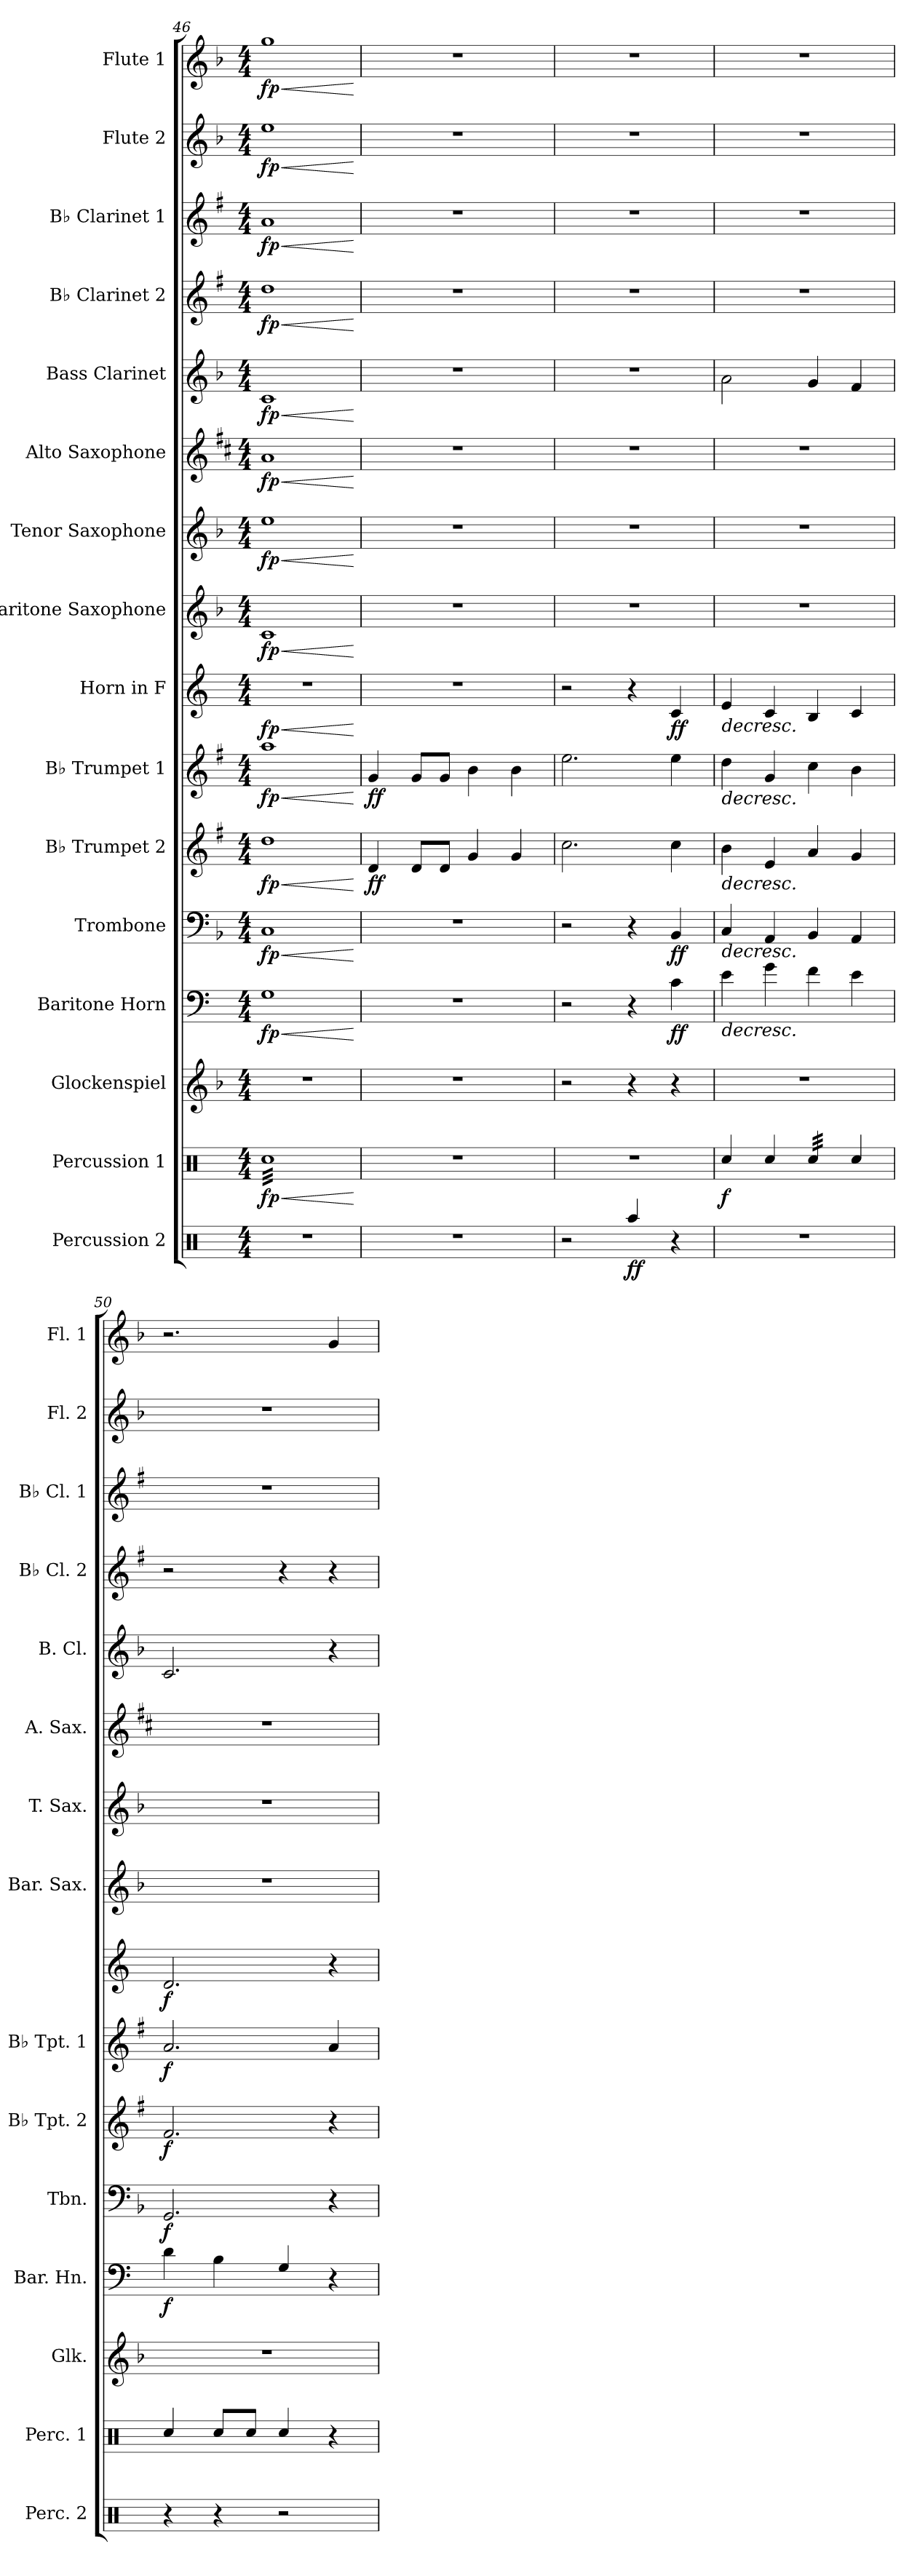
**kern	**dynam	**kern	**dynam	**kern	**kern	**dynam	**kern	**dynam	**kern	**dynam	**kern	**dynam	**kern	**dynam	**kern	**dynam	**kern	**dynam	**kern	**dynam	**kern	**dynam	**kern	**dynam	**kern	**dynam	**kern	**dynam	**kern	**dynam
*part16	*part16	*part15	*part15	*part14	*part13	*part13	*part12	*part12	*part11	*part11	*part10	*part10	*part9	*part9	*part8	*part8	*part7	*part7	*part6	*part6	*part5	*part5	*part4	*part4	*part3	*part3	*part2	*part2	*part1	*part1
*staff16	*staff16	*staff15	*staff15	*staff14	*staff13	*staff13	*staff12	*staff12	*staff11	*staff11	*staff10	*staff10	*staff9	*staff9	*staff8	*staff8	*staff7	*staff7	*staff6	*staff6	*staff5	*staff5	*staff4	*staff4	*staff3	*staff3	*staff2	*staff2	*staff1	*staff1
*I"Percussion 2	*	*I"Percussion 1	*	*I"Glockenspiel	*I"Baritone Horn	*	*I"Trombone	*	*I"B♭ Trumpet 2	*	*I"B♭ Trumpet 1	*	*I"Horn in F	*	*I"Baritone Saxophone	*	*I"Tenor Saxophone	*	*I"Alto Saxophone	*	*I"Bass Clarinet	*	*I"B♭ Clarinet 2	*	*I"B♭ Clarinet 1	*	*I"Flute 2	*	*I"Flute 1	*
*I'Perc. 2	*	*I'Perc. 1	*	*I'Glk.	*I'Bar. Hn.	*	*I'Tbn.	*	*I'B♭ Tpt. 2	*	*I'B♭ Tpt. 1	*	*	*	*I'Bar. Sax.	*	*I'T. Sax.	*	*I'A. Sax.	*	*I'B. Cl.	*	*I'B♭ Cl. 2	*	*I'B♭ Cl. 1	*	*I'Fl. 2	*	*I'Fl. 1	*
*clefX	*	*clefX	*	*clefG2	*clefF4	*	*clefF4	*	*clefG2	*	*clefG2	*	*clefG2	*	*clefG2	*	*clefG2	*	*clefG2	*	*clefG2	*	*clefG2	*	*clefG2	*	*clefG2	*	*clefG2	*
*	*	*	*	*ITrd-14c-24	*ITrd4c7	*	*	*	*ITrd1c2	*	*ITrd1c2	*	*ITrd4c7	*	*ITrd12c21	*	*ITrd8c14	*	*ITrd5c9	*	*ITrd8c14	*	*ITrd1c2	*	*ITrd1c2	*	*	*	*	*
*k[]	*	*k[]	*	*k[b-]	*k[b-]	*	*k[b-]	*	*k[b-]	*	*k[b-]	*	*k[b-]	*	*k[b-]	*	*k[b-]	*	*k[b-]	*	*k[b-]	*	*k[b-]	*	*k[b-]	*	*k[b-]	*	*k[b-]	*
*M4/4	*	*M4/4	*	*M4/4	*M4/4	*	*M4/4	*	*M4/4	*	*M4/4	*	*M4/4	*	*M4/4	*	*M4/4	*	*M4/4	*	*M4/4	*	*M4/4	*	*M4/4	*	*M4/4	*	*M4/4	*
=46	=46	=46	=46	=46	=46	=46	=46	=46	=46	=46	=46	=46	=46	=46	=46	=46	=46	=46	=46	=46	=46	=46	=46	=46	=46	=46	=46	=46	=46	=46
!	!	!	!LO:HP:b	!	!	!LO:HP:b	!	!LO:HP:b	!	!LO:HP:b	!	!LO:HP:b	!	!LO:HP:b	!	!LO:HP:b	!	!LO:HP:b	!	!LO:HP:b	!	!LO:HP:b	!	!LO:HP:b	!	!LO:HP:b	!	!LO:HP:b	!	!LO:HP:b
!	!	!	!LO:DY:n=1:b	!	!	!LO:DY:n=1:b	!	!LO:DY:n=1:b	!	!LO:DY:n=1:b	!	!LO:DY:n=1:b	!	!LO:DY:n=1:b	!	!LO:DY:n=1:b	!	!LO:DY:n=1:b	!	!LO:DY:n=1:b	!	!LO:DY:n=1:b	!	!LO:DY:n=1:b	!	!LO:DY:n=1:b	!	!LO:DY:n=1:b	!	!LO:DY:n=1:b
*	*	*tremolo	*	*	*	*	*	*	*	*	*	*	*	*	*	*	*	*	*	*	*	*	*	*	*	*	*	*	*	*
1r	.	32RccLLL	< fp	1r	1C	< fp	1C	< fp	1cc	< fp	1gg	< fp	1r	< fp	1C	< fp	1e	< fp	1c	< fp	1C	< fp	1cc	< fp	1g	< fp	1ee	< fp	1gg	< fp
.	.	32Rcc	.	.	.	.	.	.	.	.	.	.	.	.	.	.	.	.	.	.	.	.	.	.	.	.	.	.	.	.
.	.	32Rcc	.	.	.	.	.	.	.	.	.	.	.	.	.	.	.	.	.	.	.	.	.	.	.	.	.	.	.	.
.	.	32Rcc	.	.	.	.	.	.	.	.	.	.	.	.	.	.	.	.	.	.	.	.	.	.	.	.	.	.	.	.
.	.	32Rcc	.	.	.	.	.	.	.	.	.	.	.	.	.	.	.	.	.	.	.	.	.	.	.	.	.	.	.	.
.	.	32Rcc	.	.	.	.	.	.	.	.	.	.	.	.	.	.	.	.	.	.	.	.	.	.	.	.	.	.	.	.
.	.	32Rcc	.	.	.	.	.	.	.	.	.	.	.	.	.	.	.	.	.	.	.	.	.	.	.	.	.	.	.	.
.	.	32Rcc	.	.	.	.	.	.	.	.	.	.	.	.	.	.	.	.	.	.	.	.	.	.	.	.	.	.	.	.
.	.	32Rcc	.	.	.	.	.	.	.	.	.	.	.	.	.	.	.	.	.	.	.	.	.	.	.	.	.	.	.	.
.	.	32Rcc	.	.	.	.	.	.	.	.	.	.	.	.	.	.	.	.	.	.	.	.	.	.	.	.	.	.	.	.
.	.	32Rcc	.	.	.	.	.	.	.	.	.	.	.	.	.	.	.	.	.	.	.	.	.	.	.	.	.	.	.	.
.	.	32Rcc	.	.	.	.	.	.	.	.	.	.	.	.	.	.	.	.	.	.	.	.	.	.	.	.	.	.	.	.
.	.	32Rcc	.	.	.	.	.	.	.	.	.	.	.	.	.	.	.	.	.	.	.	.	.	.	.	.	.	.	.	.
.	.	32Rcc	.	.	.	.	.	.	.	.	.	.	.	.	.	.	.	.	.	.	.	.	.	.	.	.	.	.	.	.
.	.	32Rcc	.	.	.	.	.	.	.	.	.	.	.	.	.	.	.	.	.	.	.	.	.	.	.	.	.	.	.	.
.	.	32Rcc	.	.	.	.	.	.	.	.	.	.	.	.	.	.	.	.	.	.	.	.	.	.	.	.	.	.	.	.
.	.	32Rcc	.	.	.	.	.	.	.	.	.	.	.	.	.	.	.	.	.	.	.	.	.	.	.	.	.	.	.	.
.	.	32Rcc	.	.	.	.	.	.	.	.	.	.	.	.	.	.	.	.	.	.	.	.	.	.	.	.	.	.	.	.
.	.	32Rcc	.	.	.	.	.	.	.	.	.	.	.	.	.	.	.	.	.	.	.	.	.	.	.	.	.	.	.	.
.	.	32Rcc	.	.	.	.	.	.	.	.	.	.	.	.	.	.	.	.	.	.	.	.	.	.	.	.	.	.	.	.
.	.	32Rcc	.	.	.	.	.	.	.	.	.	.	.	.	.	.	.	.	.	.	.	.	.	.	.	.	.	.	.	.
.	.	32Rcc	.	.	.	.	.	.	.	.	.	.	.	.	.	.	.	.	.	.	.	.	.	.	.	.	.	.	.	.
.	.	32Rcc	.	.	.	.	.	.	.	.	.	.	.	.	.	.	.	.	.	.	.	.	.	.	.	.	.	.	.	.
.	.	32Rcc	.	.	.	.	.	.	.	.	.	.	.	.	.	.	.	.	.	.	.	.	.	.	.	.	.	.	.	.
.	.	32Rcc	.	.	.	.	.	.	.	.	.	.	.	.	.	.	.	.	.	.	.	.	.	.	.	.	.	.	.	.
.	.	32Rcc	.	.	.	.	.	.	.	.	.	.	.	.	.	.	.	.	.	.	.	.	.	.	.	.	.	.	.	.
.	.	32Rcc	.	.	.	.	.	.	.	.	.	.	.	.	.	.	.	.	.	.	.	.	.	.	.	.	.	.	.	.
.	.	32Rcc	.	.	.	.	.	.	.	.	.	.	.	.	.	.	.	.	.	.	.	.	.	.	.	.	.	.	.	.
.	.	32Rcc	.	.	.	.	.	.	.	.	.	.	.	.	.	.	.	.	.	.	.	.	.	.	.	.	.	.	.	.
.	.	32Rcc	.	.	.	.	.	.	.	.	.	.	.	.	.	.	.	.	.	.	.	.	.	.	.	.	.	.	.	.
.	.	32Rcc	.	.	.	.	.	.	.	.	.	.	.	.	.	.	.	.	.	.	.	.	.	.	.	.	.	.	.	.
.	.	32RccJJJ	.	.	.	.	.	.	.	.	.	.	.	.	.	.	.	.	.	.	.	.	.	.	.	.	.	.	.	.
*	*	*Xtremolo	*	*	*	*	*	*	*	*	*	*	*	*	*	*	*	*	*	*	*	*	*	*	*	*	*	*	*	*
.	.	.	[	.	.	[	.	[	.	[	.	[	.	[	.	[	.	[	.	[	.	[	.	[	.	[	.	[	.	[
=47	=47	=47	=47	=47	=47	=47	=47	=47	=47	=47	=47	=47	=47	=47	=47	=47	=47	=47	=47	=47	=47	=47	=47	=47	=47	=47	=47	=47	=47	=47
*	*	*	*	*	*	*	*	*	*	*	*	*	*	*	*	*	*	*	*	*	*	*	*	*	*	*	*	*	*MM145	*
!	!	!	!	!	!	!	!	!	!	!LO:DY:b	!	!LO:DY:b	!	!	!	!	!	!	!	!	!	!	!	!	!	!	!	!	!	!
1r	.	1r	.	1r	1r	.	1r	.	4c/	ff	4f/	ff	1r	.	1r	.	1r	.	1r	.	1r	.	1r	.	1r	.	1r	.	1r	.
.	.	.	.	.	.	.	.	.	8c/L	.	8f/L	.	.	.	.	.	.	.	.	.	.	.	.	.	.	.	.	.	.	.
.	.	.	.	.	.	.	.	.	8c/J	.	8f/J	.	.	.	.	.	.	.	.	.	.	.	.	.	.	.	.	.	.	.
.	.	.	.	.	.	.	.	.	4f/	.	4a\	.	.	.	.	.	.	.	.	.	.	.	.	.	.	.	.	.	.	.
.	.	.	.	.	.	.	.	.	4f/	.	4a\	.	.	.	.	.	.	.	.	.	.	.	.	.	.	.	.	.	.	.
=48	=48	=48	=48	=48	=48	=48	=48	=48	=48	=48	=48	=48	=48	=48	=48	=48	=48	=48	=48	=48	=48	=48	=48	=48	=48	=48	=48	=48	=48	=48
2r	.	1r	.	2r	2r	.	2r	.	2.b-\	.	2.dd\	.	2r	.	1r	.	1r	.	1r	.	1r	.	1r	.	1r	.	1r	.	1r	.
!	!LO:DY:b	!	!	!	!	!	!	!	!	!	!	!	!	!	!	!	!	!	!	!	!	!	!	!	!	!	!	!	!	!
4Raa/	ff	.	.	4r	4r	.	4r	.	.	.	.	.	4r	.	.	.	.	.	.	.	.	.	.	.	.	.	.	.	.	.
!	!	!	!	!	!	!LO:DY:b	!	!LO:DY:b	!	!	!	!	!	!LO:DY:b	!	!	!	!	!	!	!	!	!	!	!	!	!	!	!	!
4r	.	.	.	4r	4F\	ff	4BB-/	ff	4b-\	.	4dd\	.	4F/	ff	.	.	.	.	.	.	.	.	.	.	.	.	.	.	.	.
=49	=49	=49	=49	=49	=49	=49	=49	=49	=49	=49	=49	=49	=49	=49	=49	=49	=49	=49	=49	=49	=49	=49	=49	=49	=49	=49	=49	=49	=49	=49
!	!	!	!LO:DY:b	!	!	!LO:HP:b	!	!LO:HP:b	!	!LO:HP:b	!	!LO:HP:b	!	!LO:HP:b	!	!	!	!	!	!	!	!	!	!	!	!	!	!	!	!
1r	.	4Rcc/	f	1r	4A\	>	4C/	>	4a\	>	4cc\	>	4A/	>	1r	.	1r	.	1r	.	2A\	.	1r	.	1r	.	1r	.	1r	.
.	.	4Rcc/	.	.	4c\	.	4AA/	.	4d/	.	4f/	.	4F/	.	.	.	.	.	.	.	.	.	.	.	.	.	.	.	.	.
*	*	*tremolo	*	*	*	*	*	*	*	*	*	*	*	*	*	*	*	*	*	*	*	*	*	*	*	*	*	*	*	*
.	.	32Rcc/LLL	.	.	4B-\	.	4BB-/	.	4g/	.	4b-\	.	4E/	.	.	.	.	.	.	.	4G/	.	.	.	.	.	.	.	.	.
.	.	32Rcc/	.	.	.	.	.	.	.	.	.	.	.	.	.	.	.	.	.	.	.	.	.	.	.	.	.	.	.	.
.	.	32Rcc/	.	.	.	.	.	.	.	.	.	.	.	.	.	.	.	.	.	.	.	.	.	.	.	.	.	.	.	.
.	.	32Rcc/	.	.	.	.	.	.	.	.	.	.	.	.	.	.	.	.	.	.	.	.	.	.	.	.	.	.	.	.
.	.	32Rcc/	.	.	.	.	.	.	.	.	.	.	.	.	.	.	.	.	.	.	.	.	.	.	.	.	.	.	.	.
.	.	32Rcc/	.	.	.	.	.	.	.	.	.	.	.	.	.	.	.	.	.	.	.	.	.	.	.	.	.	.	.	.
.	.	32Rcc/	.	.	.	.	.	.	.	.	.	.	.	.	.	.	.	.	.	.	.	.	.	.	.	.	.	.	.	.
.	.	32Rcc/JJJ	.	.	.	.	.	.	.	.	.	.	.	.	.	.	.	.	.	.	.	.	.	.	.	.	.	.	.	.
*	*	*Xtremolo	*	*	*	*	*	*	*	*	*	*	*	*	*	*	*	*	*	*	*	*	*	*	*	*	*	*	*	*
.	.	4Rcc/	.	.	4A\	.	4AA/	.	4f/	.	4a\	.	4F/	.	.	.	.	.	.	.	4F/	.	.	.	.	.	.	.	.	.
=50	=50	=50	=50	=50	=50	=50	=50	=50	=50	=50	=50	=50	=50	=50	=50	=50	=50	=50	=50	=50	=50	=50	=50	=50	=50	=50	=50	=50	=50	=50
!	!	!	!	!	!	!LO:DY:b	!	!LO:DY:b	!	!LO:DY:b	!	!LO:DY:b	!	!LO:DY:b	!	!	!	!	!	!	!	!	!	!	!	!	!	!	!	!
4r	.	4Rcc/	.	1r	4G\	f	2.GG/	f	2.e/	f	2.g/	f	2.G/	f	1r	.	1r	.	1r	.	2.C/	.	2r	.	1r	.	1r	.	2.r	.
4r	.	8Rcc/L	.	.	4E\	]	.	.	.	.	.	.	.	.	.	.	.	.	.	.	.	.	.	.	.	.	.	.	.	.
.	.	8Rcc/J	.	.	.	.	.	.	.	.	.	.	.	.	.	.	.	.	.	.	.	.	.	.	.	.	.	.	.	.
2r	.	4Rcc/	.	.	4C/	.	.	.	.	.	.	.	.	.	.	.	.	.	.	.	.	.	4r	.	.	.	.	.	.	.
.	.	4r	.	.	4r	.	4r	]	4r	]	4g/	]	4r	]	.	.	.	.	.	.	4r	.	4r	.	.	.	.	.	4g/	.
=	=	=	=	=	=	=	=	=	=	=	=	=	=	=	=	=	=	=	=	=	=	=	=	=	=	=	=	=	=	=
*-	*-	*-	*-	*-	*-	*-	*-	*-	*-	*-	*-	*-	*-	*-	*-	*-	*-	*-	*-	*-	*-	*-	*-	*-	*-	*-	*-	*-	*-	*-
